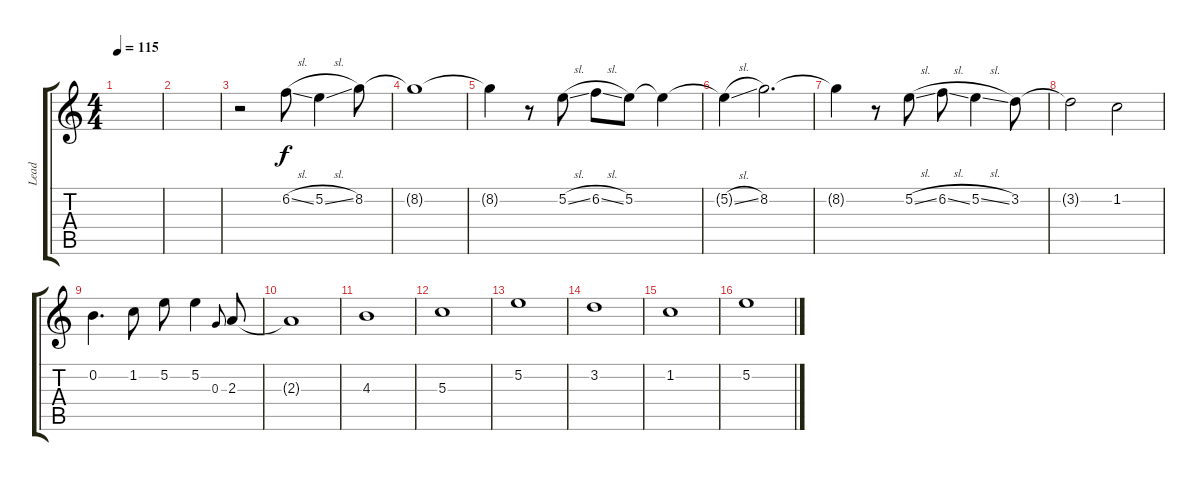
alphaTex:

\track ("Lead" "Lead") {instrument distortionguitar}
\staff {score tabs}
\tuning (E4 B3 G3 D3 A2 E2) {hide}
\ts (4 4)
\tempo 115
\clef g2
\ks c
|
|
r.2 6.2{sl}.8 5.2{sl}.4 8.2.8 |
8.2{t}.1 |
8.2{t}.4 r.8 5.2{sl}.8 6.2{sl}.8 5.2.8 5.2{t}.4 |
5.2{sl t}.4 8.2.2{d} |
8.2{t}.4 r.8 5.2{sl}.8 6.2{sl}.8 5.2{sl}.4 3.2.8 |
3.2{t}.2 1.2.2 |
0.2.4{d} 1.2.8 5.2.8 5.2.4 0.3.8{gr onbeat} 2.3.8{volume 2} |
2.3{t}.1 |
4.3.1 |
5.3.1 |
5.2.1 |
3.2.1 |
1.2.1 |
5.2.1
